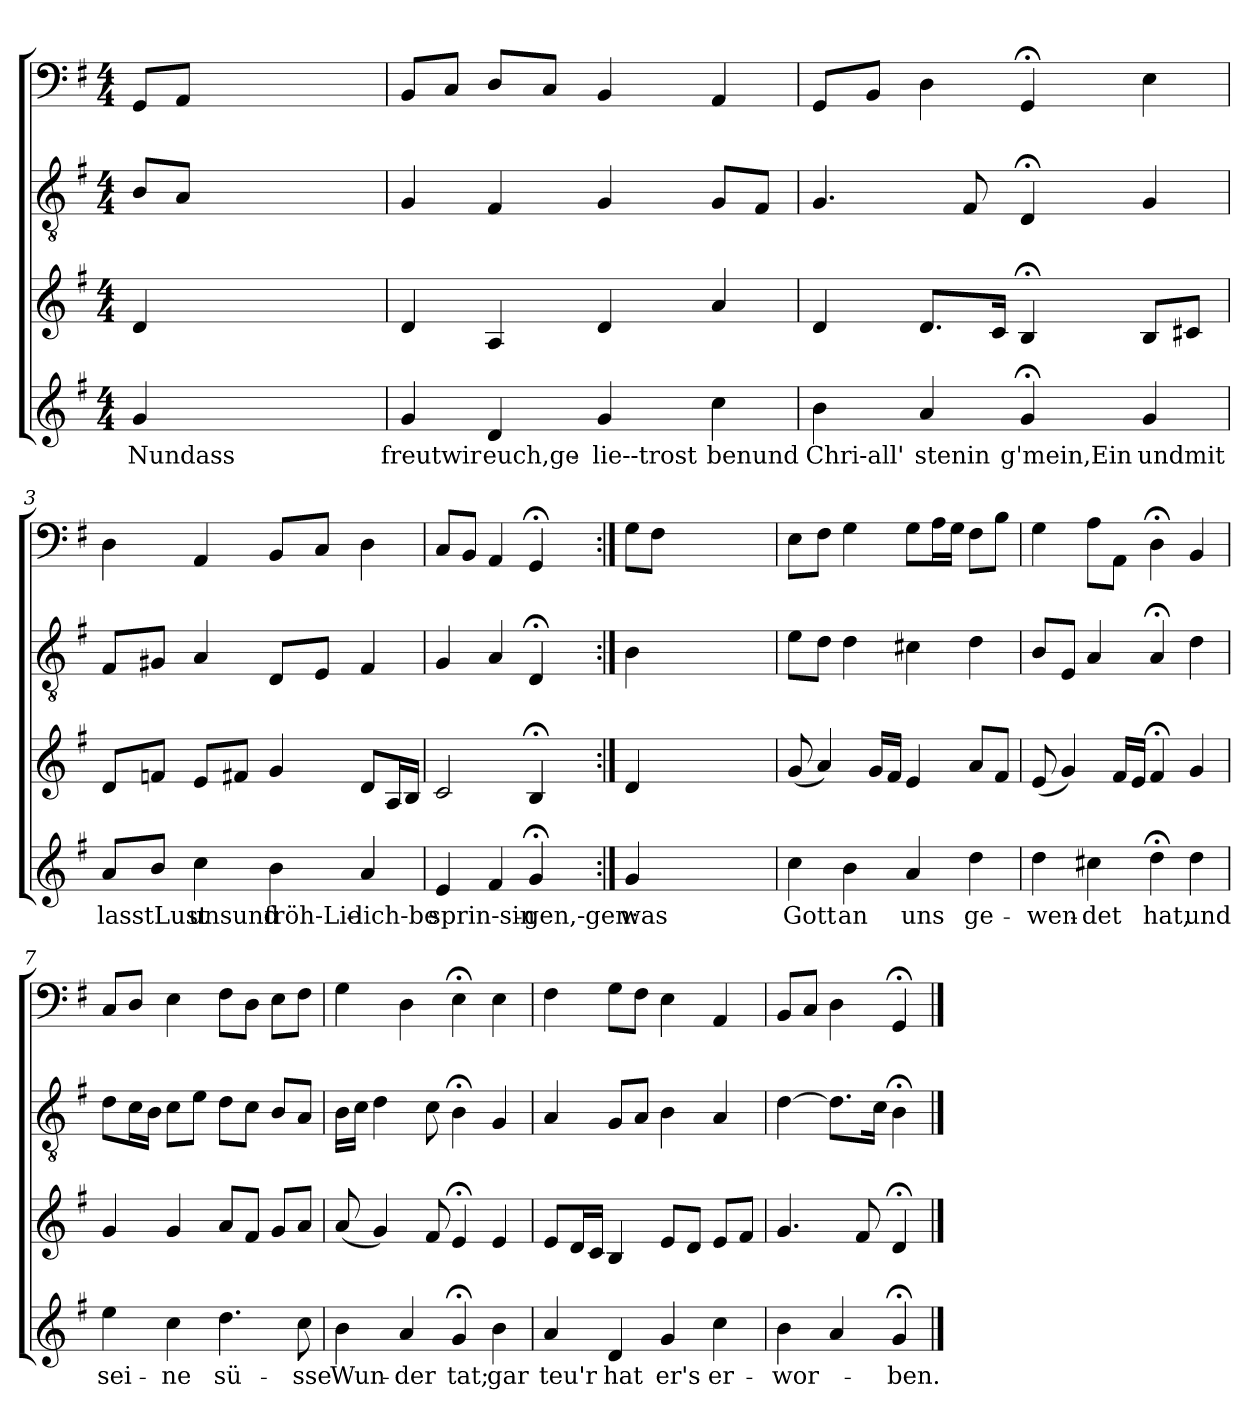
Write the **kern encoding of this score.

**kern	**text	**kern	**kern	**kern
*part4	*part4	*part3	*part2	*part1
*staff4	*staff4	*staff3	*staff2	*staff1
*clefG2	*	*clefG2	*clefGv2	*clefF4
*k[f#]	*	*k[f#]	*k[f#]	*k[f#]
*G:	*	*G:	*G:	*G:
*M4/4	*	*M4/4	*M4/4	*M4/4
=	=	=	=	=
4g/	Nundass	4d/	8B/L	8GG/L
.	.	.	8A/J	8AA/J
2ryy	.	2ryy	2ryy	2ryy
4ryy	.	4ryy	4ryy	4ryy
=1	=1	=1	=1	=1
4g/	freutwir	4d/	4G/	8BB/L
.	.	.	.	8C/J
4d/	euch,ge-	4A/	4F#/	8D/L
.	.	.	.	8C/J
4g/	lie--trost	4d/	4G/	4BB/
4cc\	-benund	4a/	8G/L	4AA/
.	.	.	8F#/J	.
=2	=2	=2	=2	=2
4b\	Chri-all'	4d/	4.G/	8GG/L
.	.	.	.	8BB/J
4a/	-stenin	8.d/L	.	4D\
.	.	.	8F#/	.
.	.	16c/Jk	.	.
4g;</	g'mein,Ein	4B;</	4D;</	4GG;</
4g/	undmit	8B/L	4G/	4E\
.	.	8c#X/J	.	.
=3	=3	=3	=3	=3
8a/L	lasstLust	8d/L	8F#/L	4D\
8b/J	.	8fn/J	8G#X/J	.
4cc\	unsund	8e/L	4A/	4AA/
.	.	8f#X/J	.	.
4b\	fröh-Lie-	4g/	8D/L	8BB/L
.	.	.	8E/J	8C/J
4a/	-lich-be	8d/L	4F#/	4D\
.	.	16A/L	.	.
.	.	16B/JJ	.	.
=4	=4	=4	=4	=4
4e/	sprin-sin-	2c/	4G/	8C/L
.	.	.	.	8BB/J
4f#/	.	.	4A/	4AA/
4g;</	-gen,-gen:	4B;</	4D;</	4GG;</
=:|!	=:|!	=:|!	=:|!	=:|!
4g/	was	4d/	4B\	8G\L
.	.	.	.	8F#\J
2ryy	.	2ryy	2ryy	2ryy
4ryy	.	4ryy	4ryy	4ryy
=5	=5	=5	=5	=5
4cc\	Gott	(8g/	8e\L	8E\L
.	.	4a/)	8d\J	8F#\J
4b\	an	.	4d\	4G\
.	.	16g/LL	.	.
.	.	16f#/JJ	.	.
4a/	uns	4e/	4c#X\	8G\L
.	.	.	.	16A\L
.	.	.	.	16G\JJ
4dd\	ge-	8a/L	4d\	8F#\L
.	.	8f#/J	.	8B\J
=6	=6	=6	=6	=6
4dd\	-wen-	(8e/	8B/L	4G\
.	.	4g/)	8E/J	.
4cc#X\	-det	.	4A/	8A\L
.	.	16f#/LL	.	8AA\J
.	.	16e/JJ	.	.
4dd;<\	hat,	4f#;</	4A;</	4D;<\
4dd\	und	4g/	4d\	4BB/
=7	=7	=7	=7	=7
4ee\	sei-	4g/	8d\L	8C/L
.	.	.	16c\L	8D/J
.	.	.	16B\JJ	.
4cc\	-ne	4g/	8c\L	4E\
.	.	.	8e\J	.
4.dd\	sü-	8a/L	8d\L	8F#\L
.	.	8f#/J	8c\J	8D\J
.	.	8g/L	8B/L	8E\L
8cc\	-sse	8a/J	8A/J	8F#\J
=8	=8	=8	=8	=8
4b\	Wun-	(8a/	16B\LL	4G\
.	.	.	16c\JJ	.
.	.	4g/)	4d\	.
4a/	-der	.	.	4D\
.	.	8f#/	8c\	.
4g;</	tat;	4e;</	4B;<\	4E;<\
4b\	gar	4e/	4G/	4E\
=9	=9	=9	=9	=9
4a/	teu'r	8e/L	4A/	4F#\
.	.	16d/L	.	.
.	.	16c/JJ	.	.
4d/	hat	4B/	8G/L	8G\L
.	.	.	8A/J	8F#\J
4g/	er's	8e/L	4B\	4E\
.	.	8d/J	.	.
4cc\	er-	8e/L	4A/	4AA/
.	.	8f#/J	.	.
=10	=10	=10	=10	=10
4b\	-wor-	4.g/	[4d\	8BB/L
.	.	.	.	8C/J
4a/	.	.	8.d\L]	4D\
.	.	8f#/	.	.
.	.	.	16c\Jk	.
4g;</	-ben.	4d;</	4B;<\	4GG;</
==	==	==	==	==
*-	*-	*-	*-	*-
